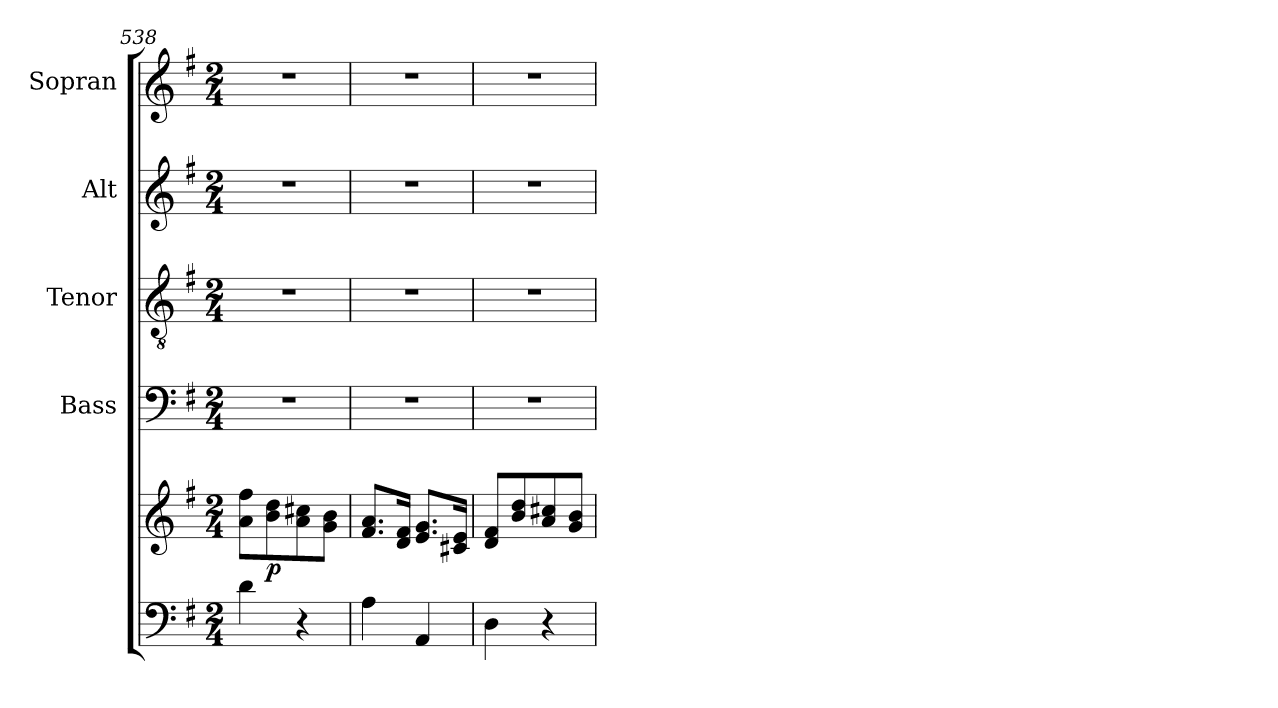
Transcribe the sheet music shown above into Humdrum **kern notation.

**kern	**kern	**dynam	**kern	**kern	**kern	**kern
*part5	*part5	*part5	*part4	*part3	*part2	*part1
*staff6	*staff5	*staff5/6	*staff4	*staff3	*staff2	*staff1
*	*	*	*I"Bass	*I"Tenor	*I"Alt	*I"Sopran
*	*	*	*I'B.	*I'T.	*I'A.	*I'S.
*clefF4	*clefG2	*	*clefF4	*clefGv2	*clefG2	*clefG2
*k[f#]	*k[f#]	*	*k[f#]	*k[f#]	*k[f#]	*k[f#]
*G:	*G:	*	*G:	*G:	*G:	*G:
*M2/4	*M2/4	*	*M2/4	*M2/4	*M2/4	*M2/4
=538	=538	=538	=538	=538	=538	=538
4d\	8a\ 8ff#\L	.	2r	2r	2r	2r
!	!	!LO:DY:b	!	!	!	!
.	8b\ 8dd\	p	.	.	.	.
4r	8a\ 8cc#X\	.	.	.	.	.
.	8g\ 8b\J	.	.	.	.	.
=539	=539	=539	=539	=539	=539	=539
4A\	8.f#/ 8.a/L	.	2r	2r	2r	2r
.	16d/ 16f#/Jk	.	.	.	.	.
4AA/	8.e/ 8.g/L	.	.	.	.	.
.	16c#X/ 16e/Jk	.	.	.	.	.
=540	=540	=540	=540	=540	=540	=540
4D\	8d/ 8f#/L	.	2r	2r	2r	2r
.	8b/ 8dd/	.	.	.	.	.
4r	8a/ 8cc#X/	.	.	.	.	.
.	8g/ 8b/J	.	.	.	.	.
=	=	=	=	=	=	=
*-	*-	*-	*-	*-	*-	*-
